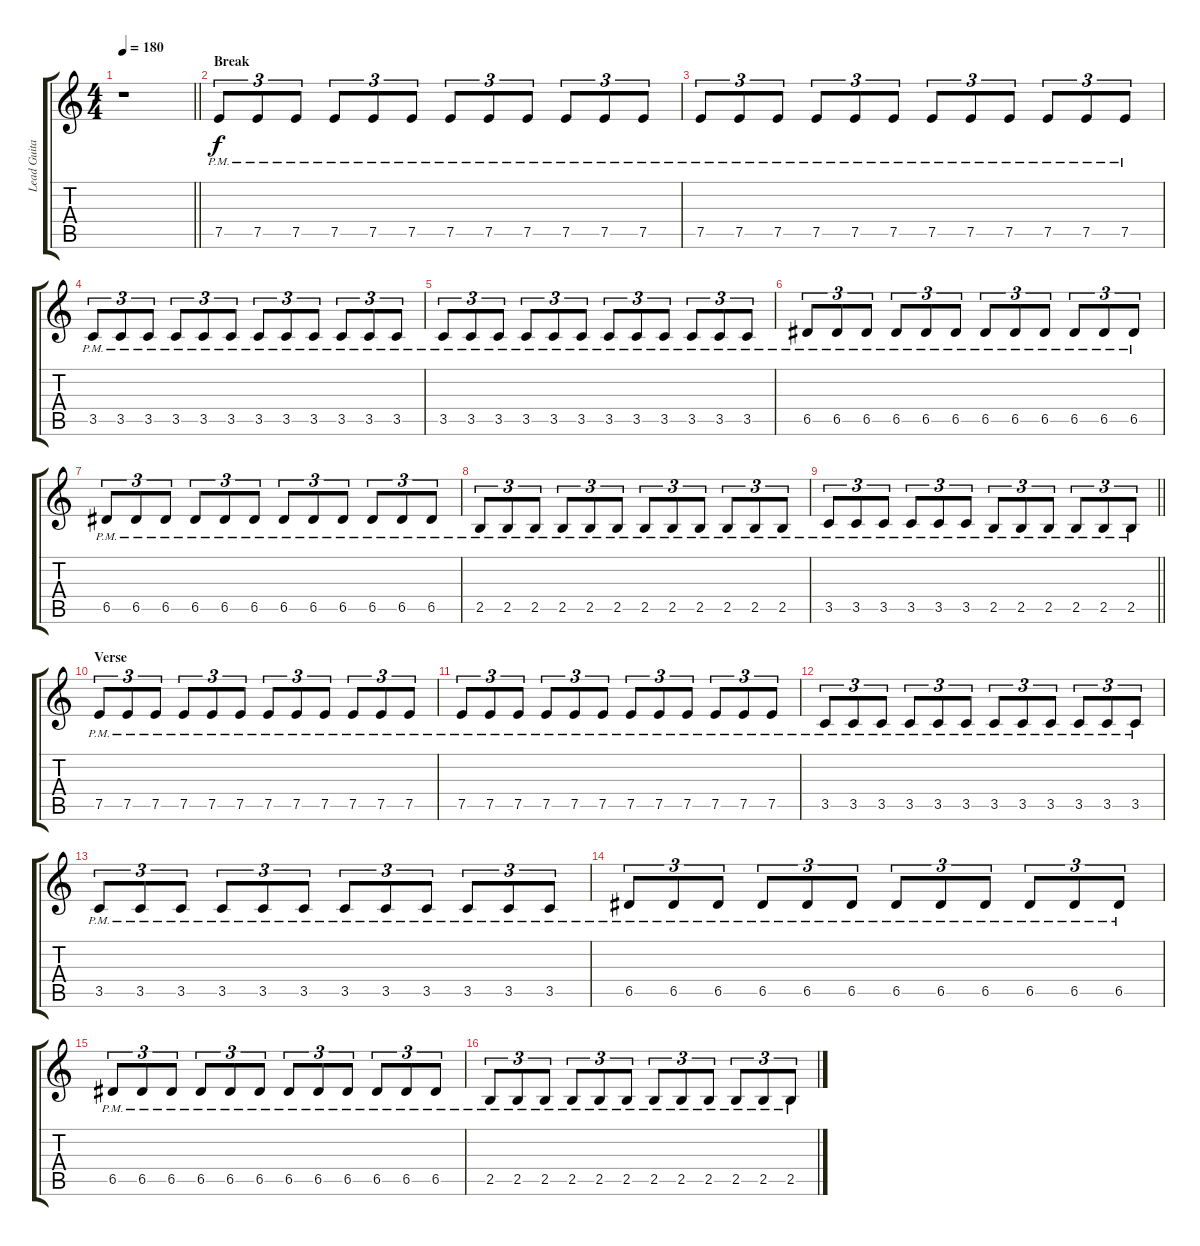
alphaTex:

\track ("Lead Guitar" "Lead Guita") {instrument distortionguitar}
\staff {score tabs}
\tuning (E4 B3 G3 D3 A2 D2) {hide}
\ts (4 4)
\tempo 180
\clef g2
\barLineRight lightlight
\ks c
r.1{dy f} |
\section ("" "Break")
7.5{pm}.8{tu (3 2)} 7.5{pm}.8{tu (3 2)} 7.5{pm}.8{tu (3 2)} 7.5{pm}.8{tu (3 2)} 7.5{pm}.8{tu (3 2)} 7.5{pm}.8{tu (3 2)} 7.5{pm}.8{tu (3 2)} 7.5{pm}.8{tu (3 2)} 7.5{pm}.8{tu (3 2)} 7.5{pm}.8{tu (3 2)} 7.5{pm}.8{tu (3 2)} 7.5{pm}.8{tu (3 2)} |
7.5{pm}.8{tu (3 2)} 7.5{pm}.8{tu (3 2)} 7.5{pm}.8{tu (3 2)} 7.5{pm}.8{tu (3 2)} 7.5{pm}.8{tu (3 2)} 7.5{pm}.8{tu (3 2)} 7.5{pm}.8{tu (3 2)} 7.5{pm}.8{tu (3 2)} 7.5{pm}.8{tu (3 2)} 7.5{pm}.8{tu (3 2)} 7.5{pm}.8{tu (3 2)} 7.5{pm}.8{tu (3 2)} |
3.5{pm}.8{tu (3 2)} 3.5{pm}.8{tu (3 2)} 3.5{pm}.8{tu (3 2)} 3.5{pm}.8{tu (3 2)} 3.5{pm}.8{tu (3 2)} 3.5{pm}.8{tu (3 2)} 3.5{pm}.8{tu (3 2)} 3.5{pm}.8{tu (3 2)} 3.5{pm}.8{tu (3 2)} 3.5{pm}.8{tu (3 2)} 3.5{pm}.8{tu (3 2)} 3.5{pm}.8{tu (3 2)} |
3.5{pm}.8{tu (3 2)} 3.5{pm}.8{tu (3 2)} 3.5{pm}.8{tu (3 2)} 3.5{pm}.8{tu (3 2)} 3.5{pm}.8{tu (3 2)} 3.5{pm}.8{tu (3 2)} 3.5{pm}.8{tu (3 2)} 3.5{pm}.8{tu (3 2)} 3.5{pm}.8{tu (3 2)} 3.5{pm}.8{tu (3 2)} 3.5{pm}.8{tu (3 2)} 3.5{pm}.8{tu (3 2)} |
6.5{pm}.8{tu (3 2)} 6.5{pm}.8{tu (3 2)} 6.5{pm}.8{tu (3 2)} 6.5{pm}.8{tu (3 2)} 6.5{pm}.8{tu (3 2)} 6.5{pm}.8{tu (3 2)} 6.5{pm}.8{tu (3 2)} 6.5{pm}.8{tu (3 2)} 6.5{pm}.8{tu (3 2)} 6.5{pm}.8{tu (3 2)} 6.5{pm}.8{tu (3 2)} 6.5{pm}.8{tu (3 2)} |
6.5{pm}.8{tu (3 2)} 6.5{pm}.8{tu (3 2)} 6.5{pm}.8{tu (3 2)} 6.5{pm}.8{tu (3 2)} 6.5{pm}.8{tu (3 2)} 6.5{pm}.8{tu (3 2)} 6.5{pm}.8{tu (3 2)} 6.5{pm}.8{tu (3 2)} 6.5{pm}.8{tu (3 2)} 6.5{pm}.8{tu (3 2)} 6.5{pm}.8{tu (3 2)} 6.5{pm}.8{tu (3 2)} |
2.5{pm}.8{tu (3 2)} 2.5{pm}.8{tu (3 2)} 2.5{pm}.8{tu (3 2)} 2.5{pm}.8{tu (3 2)} 2.5{pm}.8{tu (3 2)} 2.5{pm}.8{tu (3 2)} 2.5{pm}.8{tu (3 2)} 2.5{pm}.8{tu (3 2)} 2.5{pm}.8{tu (3 2)} 2.5{pm}.8{tu (3 2)} 2.5{pm}.8{tu (3 2)} 2.5{pm}.8{tu (3 2)} |
\barLineRight lightlight
3.5{pm}.8{tu (3 2)} 3.5{pm}.8{tu (3 2)} 3.5{pm}.8{tu (3 2)} 3.5{pm}.8{tu (3 2)} 3.5{pm}.8{tu (3 2)} 3.5{pm}.8{tu (3 2)} 2.5{pm}.8{tu (3 2)} 2.5{pm}.8{tu (3 2)} 2.5{pm}.8{tu (3 2)} 2.5{pm}.8{tu (3 2)} 2.5{pm}.8{tu (3 2)} 2.5{pm}.8{tu (3 2)} |
\section ("" "Verse")
7.5{pm}.8{tu (3 2)} 7.5{pm}.8{tu (3 2)} 7.5{pm}.8{tu (3 2)} 7.5{pm}.8{tu (3 2)} 7.5{pm}.8{tu (3 2)} 7.5{pm}.8{tu (3 2)} 7.5{pm}.8{tu (3 2)} 7.5{pm}.8{tu (3 2)} 7.5{pm}.8{tu (3 2)} 7.5{pm}.8{tu (3 2)} 7.5{pm}.8{tu (3 2)} 7.5{pm}.8{tu (3 2)} |
7.5{pm}.8{tu (3 2)} 7.5{pm}.8{tu (3 2)} 7.5{pm}.8{tu (3 2)} 7.5{pm}.8{tu (3 2)} 7.5{pm}.8{tu (3 2)} 7.5{pm}.8{tu (3 2)} 7.5{pm}.8{tu (3 2)} 7.5{pm}.8{tu (3 2)} 7.5{pm}.8{tu (3 2)} 7.5{pm}.8{tu (3 2)} 7.5{pm}.8{tu (3 2)} 7.5{pm}.8{tu (3 2)} |
3.5{pm}.8{tu (3 2)} 3.5{pm}.8{tu (3 2)} 3.5{pm}.8{tu (3 2)} 3.5{pm}.8{tu (3 2)} 3.5{pm}.8{tu (3 2)} 3.5{pm}.8{tu (3 2)} 3.5{pm}.8{tu (3 2)} 3.5{pm}.8{tu (3 2)} 3.5{pm}.8{tu (3 2)} 3.5{pm}.8{tu (3 2)} 3.5{pm}.8{tu (3 2)} 3.5{pm}.8{tu (3 2)} |
3.5{pm}.8{tu (3 2)} 3.5{pm}.8{tu (3 2)} 3.5{pm}.8{tu (3 2)} 3.5{pm}.8{tu (3 2)} 3.5{pm}.8{tu (3 2)} 3.5{pm}.8{tu (3 2)} 3.5{pm}.8{tu (3 2)} 3.5{pm}.8{tu (3 2)} 3.5{pm}.8{tu (3 2)} 3.5{pm}.8{tu (3 2)} 3.5{pm}.8{tu (3 2)} 3.5{pm}.8{tu (3 2)} |
6.5{pm}.8{tu (3 2)} 6.5{pm}.8{tu (3 2)} 6.5{pm}.8{tu (3 2)} 6.5{pm}.8{tu (3 2)} 6.5{pm}.8{tu (3 2)} 6.5{pm}.8{tu (3 2)} 6.5{pm}.8{tu (3 2)} 6.5{pm}.8{tu (3 2)} 6.5{pm}.8{tu (3 2)} 6.5{pm}.8{tu (3 2)} 6.5{pm}.8{tu (3 2)} 6.5{pm}.8{tu (3 2)} |
6.5{pm}.8{tu (3 2)} 6.5{pm}.8{tu (3 2)} 6.5{pm}.8{tu (3 2)} 6.5{pm}.8{tu (3 2)} 6.5{pm}.8{tu (3 2)} 6.5{pm}.8{tu (3 2)} 6.5{pm}.8{tu (3 2)} 6.5{pm}.8{tu (3 2)} 6.5{pm}.8{tu (3 2)} 6.5{pm}.8{tu (3 2)} 6.5{pm}.8{tu (3 2)} 6.5{pm}.8{tu (3 2)} |
2.5{pm}.8{tu (3 2)} 2.5{pm}.8{tu (3 2)} 2.5{pm}.8{tu (3 2)} 2.5{pm}.8{tu (3 2)} 2.5{pm}.8{tu (3 2)} 2.5{pm}.8{tu (3 2)} 2.5{pm}.8{tu (3 2)} 2.5{pm}.8{tu (3 2)} 2.5{pm}.8{tu (3 2)} 2.5{pm}.8{tu (3 2)} 2.5{pm}.8{tu (3 2)} 2.5{pm}.8{tu (3 2)}
